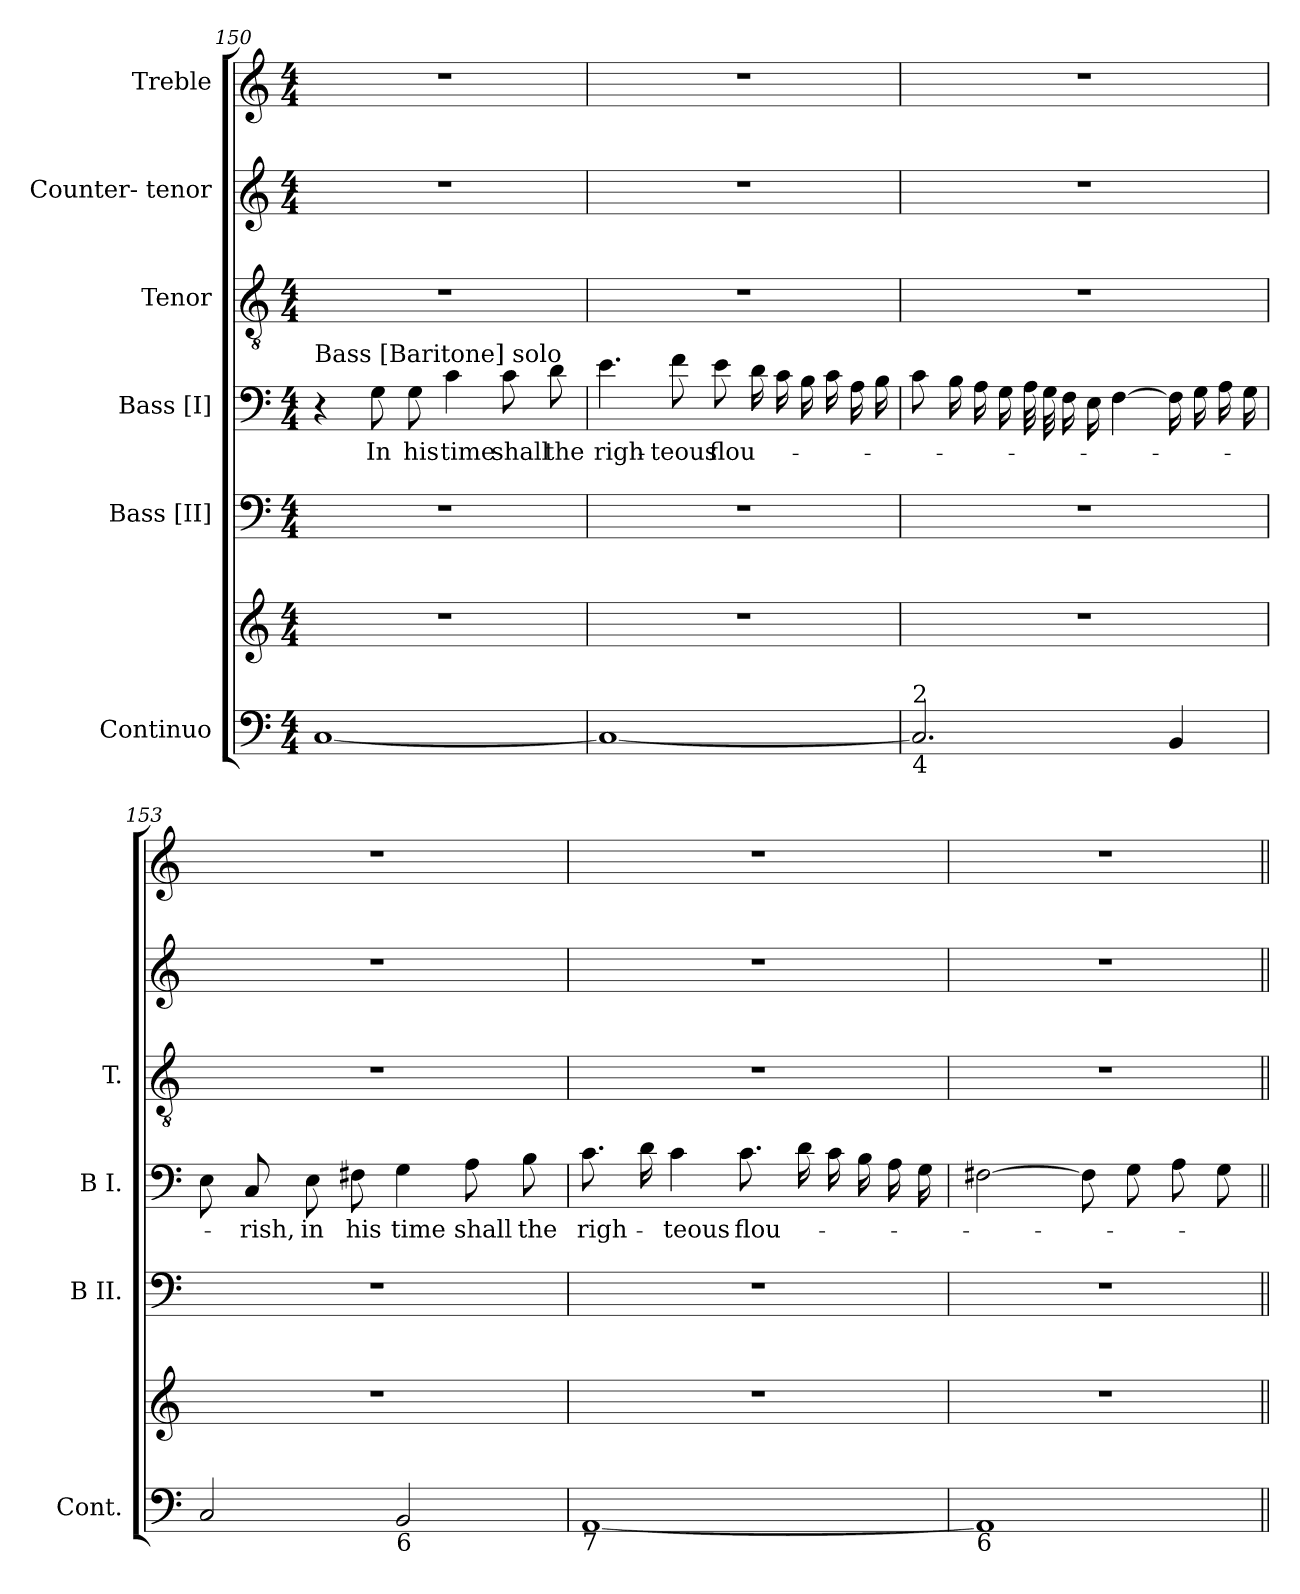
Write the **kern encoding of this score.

**kern	**kern	**kern	**kern	**text	**kern	**kern	**kern
*part6	*part6	*part5	*part4	*part4	*part3	*part2	*part1
*staff7	*staff6	*staff5	*staff4	*staff4	*staff3	*staff2	*staff1
*I"Continuo	*	*I"Bass [II]	*I"Bass [I]	*	*I"Tenor	*I"Counter- tenor	*I"Treble
*I'Cont.	*	*I'B II.	*I'B I.	*	*I'T.	*	*
*clefF4	*clefG2	*clefF4	*clefF4	*	*clefGv2	*clefG2	*clefG2
*	*	*	*	*	*ITrd7c12	*	*
*k[]	*k[]	*k[]	*k[]	*	*k[]	*k[]	*k[]
*C:	*C:	*C:	*C:	*	*C:	*C:	*C:
*M4/4	*M4/4	*M4/4	*M4/4	*	*M4/4	*M4/4	*M4/4
=150	=150	=150	=150	=150	=150	=150	=150
!	!	!	!LO:TX:a:t=Bass [Baritone] solo	!	!	!	!
[1Ci	1r	1r	4r	.	1r	1r	1r
!	!	!	!	!LO:LY:b:color=#000000	!	!	!
.	.	.	8Gi\	In	.	.	.
!	!	!	!	!LO:LY:b:color=#000000	!	!	!
.	.	.	8Gi\	his	.	.	.
!	!	!	!	!LO:LY:b:color=#000000	!	!	!
.	.	.	4ci\	time	.	.	.
!	!	!	!	!LO:LY:b:color=#000000	!	!	!
.	.	.	8ci\	shall	.	.	.
!	!	!	!	!LO:LY:b:color=#000000	!	!	!
.	.	.	8di\	the	.	.	.
!!LO:LB:g=z
=151	=151	=151	=151	=151	=151	=151	=151
!	!	!	!	!LO:LY:b:color=#000000	!	!	!
1Ci_	1r	1r	4.ei\	righ-	1r	1r	1r
!	!	!	!	!LO:LY:b:color=#000000	!	!	!
.	.	.	8fi\	-teous	.	.	.
!	!	!	!	!LO:LY:b:color=#000000	!	!	!
.	.	.	8ei\	flou-	.	.	.
.	.	.	16di\	.	.	.	.
.	.	.	16ci\	.	.	.	.
.	.	.	16Bi\	.	.	.	.
.	.	.	16ci\	.	.	.	.
.	.	.	16Ai\	.	.	.	.
.	.	.	16Bi\	.	.	.	.
=152	=152	=152	=152	=152	=152	=152	=152
!LO:TX:b:t=4	!	!	!	!	!	!	!
!LO:TX:t=2	!	!	!	!	!	!	!
2.Ci/]	1r	1r	8ci\	.	1r	1r	1r
.	.	.	16Bi\	.	.	.	.
.	.	.	16Ai\	.	.	.	.
.	.	.	16Gi\	.	.	.	.
.	.	.	32Ai\	.	.	.	.
.	.	.	32Gi\	.	.	.	.
.	.	.	16Fi\	.	.	.	.
.	.	.	16Ei\	.	.	.	.
.	.	.	[4Fi\	.	.	.	.
4BBi/	.	.	16Fi\]	.	.	.	.
.	.	.	16Gi\	.	.	.	.
.	.	.	16Ai\	.	.	.	.
.	.	.	16Gi\	.	.	.	.
=153	=153	=153	=153	=153	=153	=153	=153
2Ci/	1r	1r	8Ei\	.	1r	1r	1r
!	!	!	!	!LO:LY:b:color=#000000	!	!	!
.	.	.	8Ci/	-rish,	.	.	.
!	!	!	!	!LO:LY:b:color=#000000	!	!	!
.	.	.	8Ei\	in	.	.	.
!	!	!	!	!LO:LY:b:color=#000000	!	!	!
.	.	.	8F#Xi\	his	.	.	.
!LO:TX:b:t=6	!	!	!	!	!	!	!
!	!	!	!	!LO:LY:b:color=#000000	!	!	!
2BBi/	.	.	4Gi\	time	.	.	.
!	!	!	!	!LO:LY:b:color=#000000	!	!	!
.	.	.	8Ai\	shall	.	.	.
!	!	!	!	!LO:LY:b:color=#000000	!	!	!
.	.	.	8Bi\	the	.	.	.
!!LO:LB:g=z
=154	=154	=154	=154	=154	=154	=154	=154
!LO:TX:b:t=7	!	!	!	!	!	!	!
!	!	!	!	!LO:LY:b:color=#000000	!	!	!
[1AAi	1r	1r	8.ci\	righ-	1r	1r	1r
.	.	.	16di\	.	.	.	.
!	!	!	!	!LO:LY:b:color=#000000	!	!	!
.	.	.	4ci\	-teous	.	.	.
!	!	!	!	!LO:LY:b:color=#000000	!	!	!
.	.	.	8.ci\	flou-	.	.	.
.	.	.	16di\	.	.	.	.
.	.	.	16ci\	.	.	.	.
.	.	.	16Bi\	.	.	.	.
.	.	.	16Ai\	.	.	.	.
.	.	.	16Gi\	.	.	.	.
=155	=155	=155	=155	=155	=155	=155	=155
!LO:TX:b:t=6	!	!	!	!	!	!	!
1AAi]	1r	1r	[2F#Xi\	.	1r	1r	1r
.	.	.	8F#i\]	.	.	.	.
.	.	.	8Gi\	.	.	.	.
.	.	.	8Ai\	.	.	.	.
.	.	.	8Gi\	.	.	.	.
=||	=||	=||	=||	=||	=||	=||	=||
*-	*-	*-	*-	*-	*-	*-	*-
